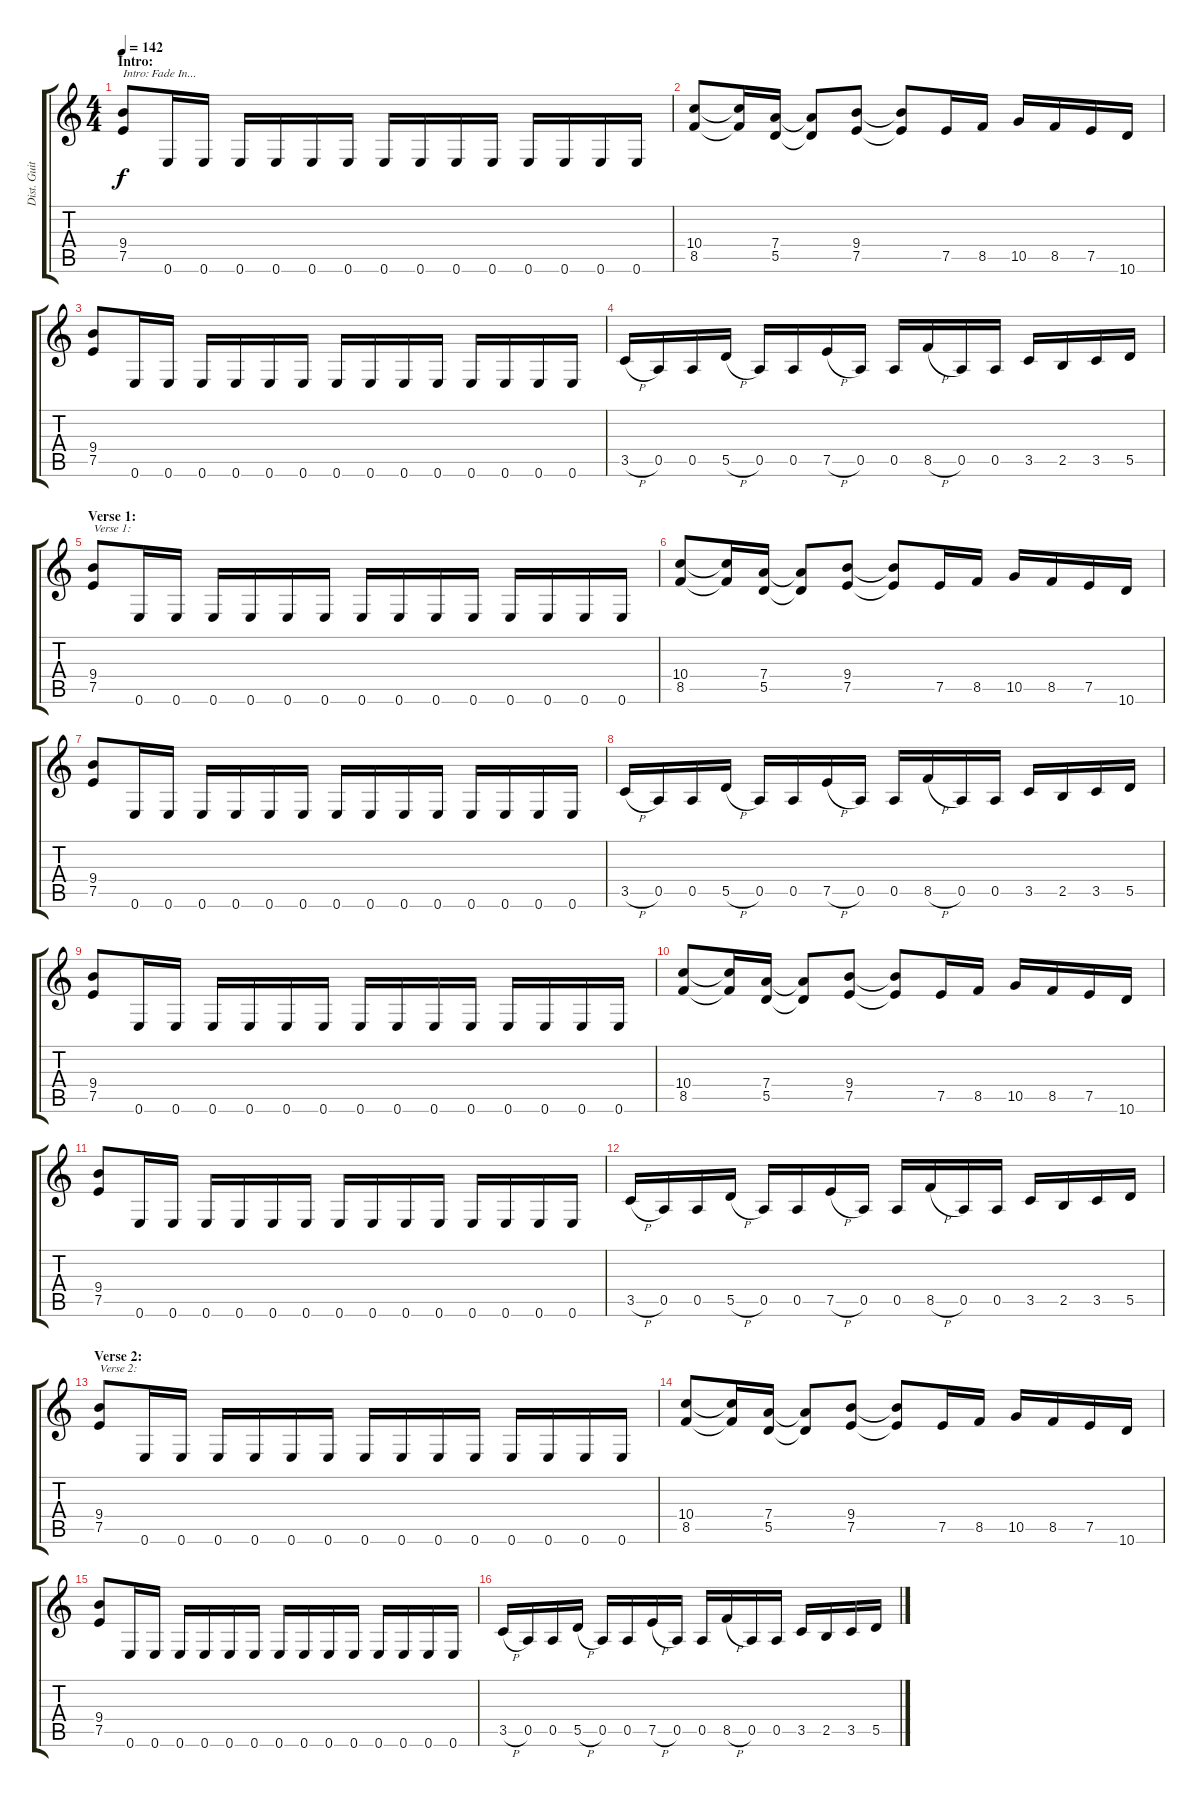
\track ("Dist. Guitar 1" "Dist. Guit") {instrument distortionguitar}
\staff {score tabs}
\tuning (E4 B3 G3 D3 A2 E2) {hide}
\ts (4 4)
\section ("" "Intro:")
\tempo 142
\clef g2
\ks c
(9.4 7.5).8{txt "Intro: Fade In..." dy f volume 7 instrument distortionguitar} 0.6.16 0.6.16 0.6.16 0.6.16 0.6.16 0.6.16 0.6.16 0.6.16 0.6.16 0.6.16 0.6.16 0.6.16 0.6.16 0.6.16 |
(10.4 8.5).8 (10.4{t} 8.5{t}).16 (7.4 5.5).16 (7.4{t} 5.5{t}).8 (9.4 7.5).8 (9.4{t} 7.5{t}).8 7.5.16 8.5.16 10.5.16 8.5.16 7.5.16 10.6.16 |
(9.4 7.5).8 0.6.16 0.6.16 0.6.16 0.6.16 0.6.16 0.6.16 0.6.16 0.6.16 0.6.16 0.6.16 0.6.16 0.6.16 0.6.16 0.6.16 |
3.5{h}.16{volume 12} 0.5.16 0.5.16 5.5{h}.16 0.5.16 0.5.16 7.5{h}.16 0.5.16 0.5.16 8.5{h}.16 0.5.16 0.5.16 3.5.16 2.5.16 3.5.16 5.5.16 |
\section ("" "Verse 1:")
(9.4 7.5).8{txt "Verse 1:" volume 12 instrument distortionguitar} 0.6.16 0.6.16 0.6.16 0.6.16 0.6.16 0.6.16 0.6.16 0.6.16 0.6.16 0.6.16 0.6.16 0.6.16 0.6.16 0.6.16 |
(10.4 8.5).8 (10.4{t} 8.5{t}).16 (7.4 5.5).16 (7.4{t} 5.5{t}).8 (9.4 7.5).8 (9.4{t} 7.5{t}).8 7.5.16 8.5.16 10.5.16 8.5.16 7.5.16 10.6.16 |
(9.4 7.5).8 0.6.16 0.6.16 0.6.16 0.6.16 0.6.16 0.6.16 0.6.16 0.6.16 0.6.16 0.6.16 0.6.16 0.6.16 0.6.16 0.6.16 |
3.5{h}.16 0.5.16 0.5.16 5.5{h}.16 0.5.16 0.5.16 7.5{h}.16 0.5.16 0.5.16 8.5{h}.16 0.5.16 0.5.16 3.5.16 2.5.16 3.5.16 5.5.16 |
(9.4 7.5).8 0.6.16 0.6.16 0.6.16 0.6.16 0.6.16 0.6.16 0.6.16 0.6.16 0.6.16 0.6.16 0.6.16 0.6.16 0.6.16 0.6.16 |
(10.4 8.5).8 (10.4{t} 8.5{t}).16 (7.4 5.5).16 (7.4{t} 5.5{t}).8 (9.4 7.5).8 (9.4{t} 7.5{t}).8 7.5.16 8.5.16 10.5.16 8.5.16 7.5.16 10.6.16 |
(9.4 7.5).8 0.6.16 0.6.16 0.6.16 0.6.16 0.6.16 0.6.16 0.6.16 0.6.16 0.6.16 0.6.16 0.6.16 0.6.16 0.6.16 0.6.16 |
3.5{h}.16 0.5.16 0.5.16 5.5{h}.16 0.5.16 0.5.16 7.5{h}.16 0.5.16 0.5.16 8.5{h}.16 0.5.16 0.5.16 3.5.16 2.5.16 3.5.16 5.5.16 |
\section ("" "Verse 2:")
(9.4 7.5).8{txt "Verse 2:"} 0.6.16 0.6.16 0.6.16 0.6.16 0.6.16 0.6.16 0.6.16 0.6.16 0.6.16 0.6.16 0.6.16 0.6.16 0.6.16 0.6.16 |
(10.4 8.5).8 (10.4{t} 8.5{t}).16 (7.4 5.5).16 (7.4{t} 5.5{t}).8 (9.4 7.5).8 (9.4{t} 7.5{t}).8 7.5.16 8.5.16 10.5.16 8.5.16 7.5.16 10.6.16 |
(9.4 7.5).8 0.6.16 0.6.16 0.6.16 0.6.16 0.6.16 0.6.16 0.6.16 0.6.16 0.6.16 0.6.16 0.6.16 0.6.16 0.6.16 0.6.16 |
3.5{h}.16 0.5.16 0.5.16 5.5{h}.16 0.5.16 0.5.16 7.5{h}.16 0.5.16 0.5.16 8.5{h}.16 0.5.16 0.5.16 3.5.16 2.5.16 3.5.16 5.5.16
